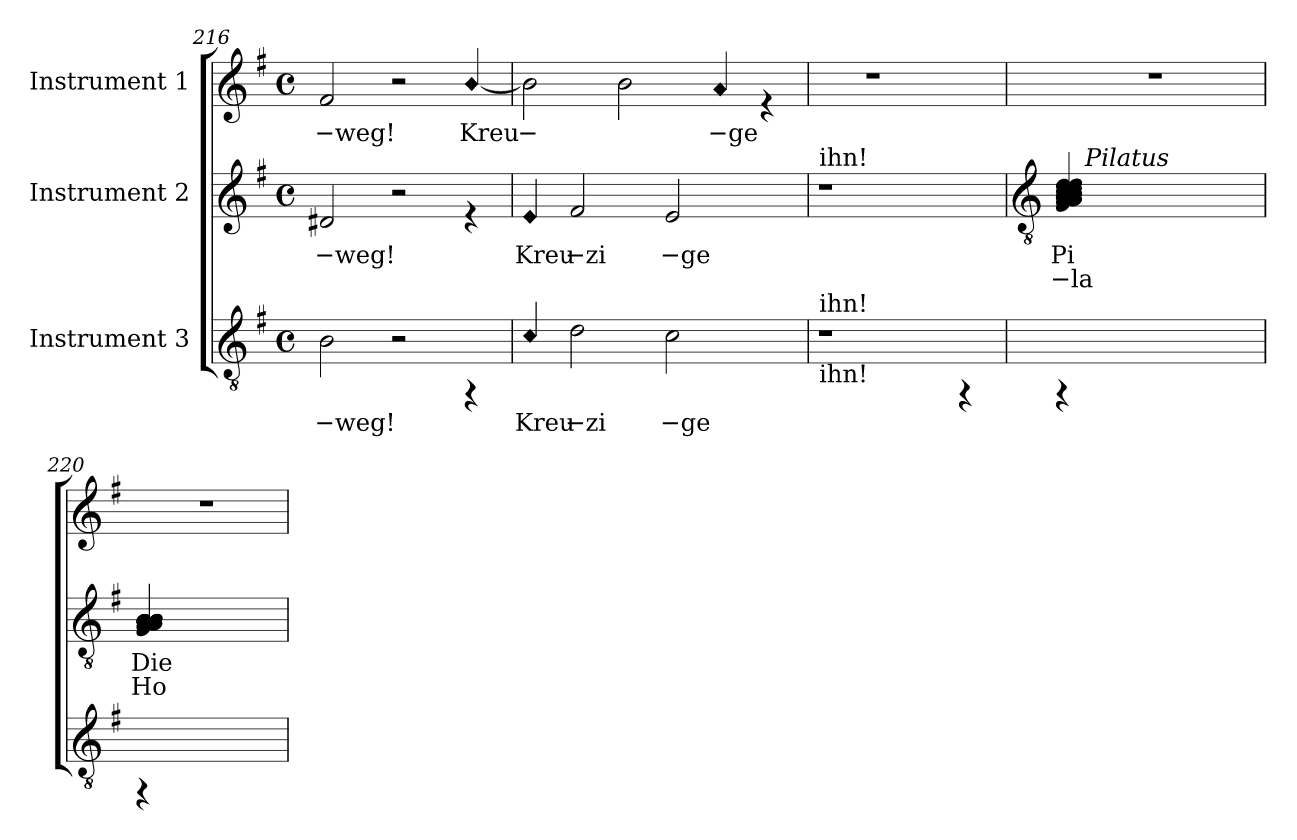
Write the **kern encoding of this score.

**kern	**text	**kern	**text	**text	**kern	**text
*part3	*part3	*part2	*part2	*part2	*part1	*part1
*staff3	*staff3	*staff2	*staff2	*staff2	*staff1	*staff1
*I"Instrument 3	*	*I"Instrument 2	*	*	*I"Instrument 1	*
*clefGv2	*	*clefG2	*	*	*clefG2	*
*k[f#]	*	*k[f#]	*	*	*k[f#]	*
*G:	*	*G:	*	*	*G:	*
*M4/4	*	*M4/4	*	*	*M4/4	*
*met(c)	*	*met(c)	*	*	*met(c)	*
=216	=216	=216	=216	=216	=216	=216
!	!LO:LY:b:cj	!	!LO:LY:b:rj	!	!	!LO:LY:b:cj
2B\	−weg!	2d#X/	−weg!	.	2f#/	−weg!
2r	.	2r	.	.	2r	.
!	!	!	!	!	!LO:N:head=diamond	!LO:LY:b:cj
4rEE	.	4re	.	.	[>4b/	Kreu
=217	=217	=217	=217	=217	=217	=217
!LO:N:head=diamond	!LO:LY:b:cj	!LO:N:head=diamond	!LO:LY:b:rj	!	!	!LO:LY:b:cj
4c/	Kreu	4e/	Kreu	.	2b\]	−
!	!LO:LY:b:cj	!	!LO:LY:b:rj	!	!	!
2d\	−zi	2f#/	−zi	.	.	.
.	.	.	.	.	2b\	.
!	!LO:LY:b:cj	!	!LO:LY:b:rj	!	!	!
2c\	−ge	2e/	−ge	.	.	.
!	!	!	!	!	!LO:N:head=diamond	!LO:LY:b:cj
.	.	.	.	.	4a/	−ge
4ryy	.	4ryy	.	.	4rd	.
=218	=218	=218	=218	=218	=218	=218
!	!	!LO:TX:a:t=ihn!	!	!	!	!
!LO:TX:a:t=ihn!	!	!	!	!	!	!
!LO:TX:b:t=ihn!	!	!	!	!	!	!
1r	.	1r	.	.	4ryy	.
.	.	.	.	.	1r	.
4rFF	.	4ryy	.	.	.	.
!!LO:LB:g=z
=219	=219	=219	=219	=219	=219	=219
*	*	*clefGv2	*	*	*	*
!	!	!LO:TX:a:i:t=Evangelist	!	!	!	!
!	!	!	!LO:LY:b:rj	!LO:LY:b:rj	!	!
*	*	*^	*	*	*	*
4rFF	.	4d/ 4d/ 4d/ 4c/ 4c/ 4B/ 4B/ 4B/ 4B/ 4B/ 4B/ 4A/ 4A/ 4A/ 4G/ 4B/	16..ryy	Pi	−la	1r	.
!	!	!	!LO:TX:a:i:t=Pilatus	!	!	!	!
.	.	.	2ryy	.	.	.	.
2.ryy	.	2.ryy	.	.	.	.	.
.	.	.	4ryy	.	.	.	.
.	.	.	8ryy	.	.	.	.
.	.	.	64ryy	.	.	.	.
!!LO:LB:g=z
=220	=220	=220	=220	=220	=220	=220	=220
!	!	!LO:TX:a:i:t=Evangelist	!	!	!	!	!
!	!	!	!	!LO:LY:b:rj	!LO:LY:b:rj	!	!
*	*	*v	*v	*	*	*	*
4rFF	.	4B/ 4B/ 4B/ 4B/ 4B/ 4B/ 4A/ 4G/ 4A/	Die	Ho	1r	.
2.ryy	.	2.ryy	.	.	.	.
=	=	=	=	=	=	=
*-	*-	*-	*-	*-	*-	*-
